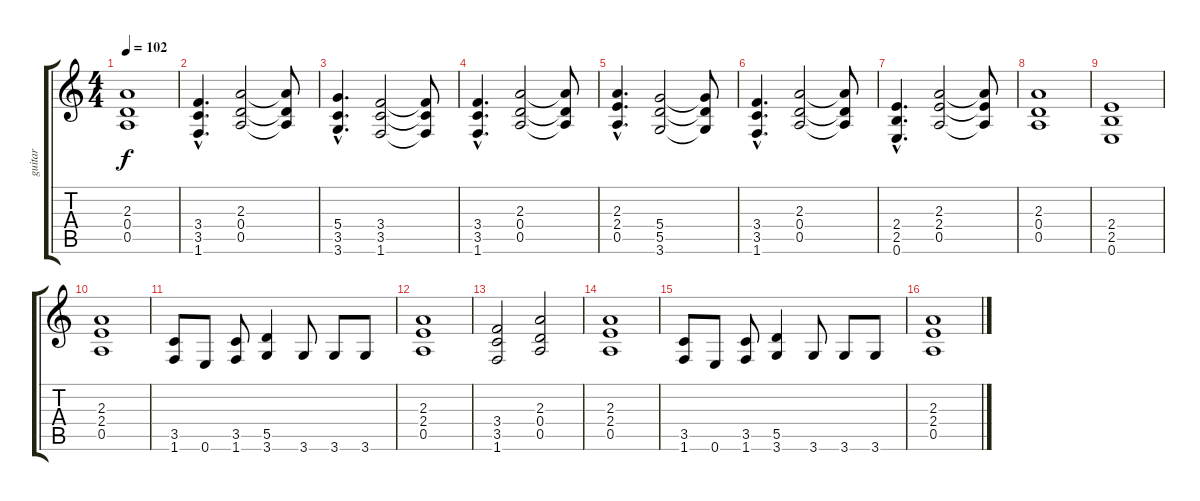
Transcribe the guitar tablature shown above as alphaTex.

\track ("guitar" "guitar") {instrument distortionguitar}
\staff {score tabs}
\tuning (E4 B3 G3 D3 A2 E2) {hide}
\ts (4 4)
\tempo 102
\clef g2
\ks c
(2.3 0.4 0.5).1{dy f} |
(3.4{hac} 3.5{hac} 1.6{hac}).4{d} (2.3 0.4 0.5).2 (2.3{t} 0.4{t} 0.5{t}).8 |
(5.4{hac} 3.5{hac} 3.6{hac}).4{d} (3.4 3.5 1.6).2 (3.4{t} 3.5{t} 1.6{t}).8 |
(3.4{hac} 3.5{hac} 1.6{hac}).4{d} (2.3 0.4 0.5).2 (2.3{t} 0.4{t} 0.5{t}).8 |
(2.3{hac} 2.4{hac} 0.5{hac}).4{d} (5.4 5.5 3.6).2 (5.4{t} 5.5{t} 3.6{t}).8 |
(3.4{hac} 3.5{hac} 1.6{hac}).4{d} (2.3 0.4 0.5).2 (2.3{t} 0.4{t} 0.5{t}).8 |
(2.4{hac} 2.5{hac} 0.6{hac}).4{d} (2.3 2.4 0.5).2 (2.3{t} 2.4{t} 0.5{t}).8 |
(2.3 0.4 0.5).1 |
(2.4 2.5 0.6).1 |
(2.3 2.4 0.5).1 |
(3.5 1.6).8 0.6.8 (3.5 1.6).8 (5.5 3.6).4 3.6.8 3.6.8 3.6.8 |
(2.3 2.4 0.5).1 |
(3.4 3.5 1.6).2 (2.3 0.4 0.5).2 |
(2.3 2.4 0.5).1 |
(3.5 1.6).8 0.6.8 (3.5 1.6).8 (5.5 3.6).4 3.6.8 3.6.8 3.6.8 |
(2.3 2.4 0.5).1
